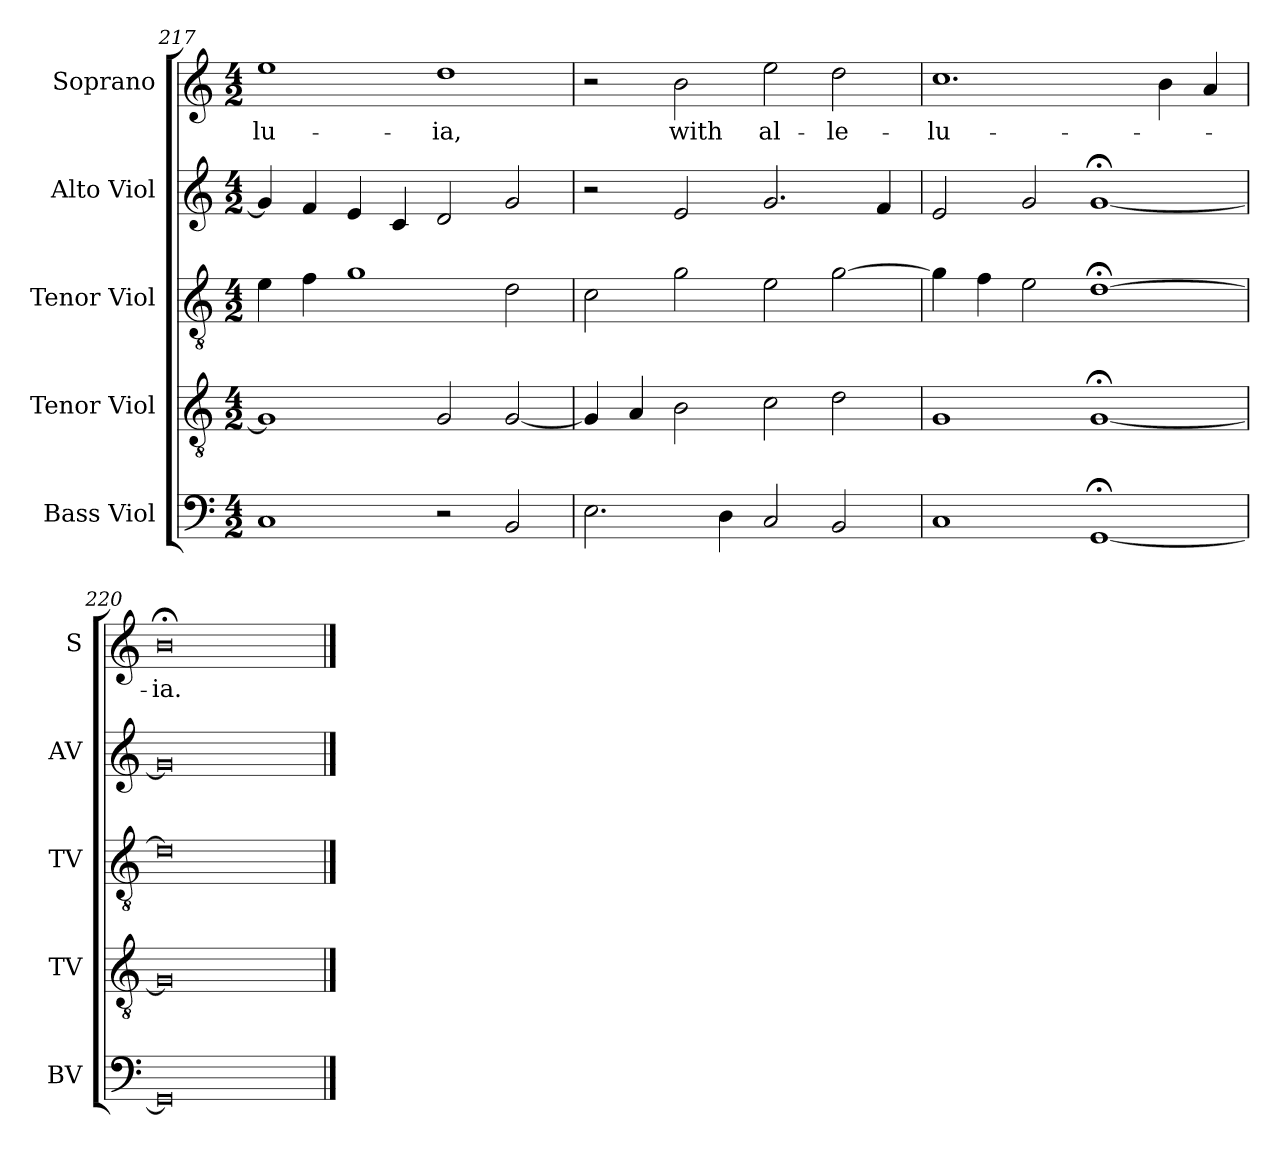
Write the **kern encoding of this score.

**kern	**kern	**kern	**kern	**kern	**text
*part5	*part4	*part3	*part2	*part1	*part1
*staff5	*staff4	*staff3	*staff2	*staff1	*staff1
*I"Bass Viol	*I"Tenor Viol	*I"Tenor Viol	*I"Alto Viol	*I"Soprano	*
*I'BV	*I'TV	*I'TV	*I'AV	*I'S	*
*clefF4	*clefGv2	*clefGv2	*clefG2	*clefG2	*
*ITrd7c12	*ITrd7c12	*ITrd7c12	*ITrd7c12	*	*
*k[]	*k[]	*k[]	*k[]	*k[]	*
*C:	*C:	*C:	*C:	*C:	*
*M4/2	*M4/2	*M4/2	*M4/2	*M4/2	*
=217	=217	=217	=217	=217	=217
!	!	!	!	!	!LO:LY:b
1CC	1GG]	4E\	4G/]	1ee	-lu-
.	.	4F\	4F/	.	.
.	.	1G	4E/	.	.
.	.	.	4C/	.	.
!	!	!	!	!	!LO:LY:b
2r	2GG/	.	2D/	1dd	-ia,
2BBB/	[2GG/	2D\	2G/	.	.
!!LO:LB:g=z
=218	=218	=218	=218	=218	=218
2.EE\	4GG/]	2C\	2r	2r	.
.	4AA/	.	.	.	.
!	!	!	!	!	!LO:LY:b
.	2BB\	2G\	2E/	2b\	with
4DD\	.	.	.	.	.
!	!	!	!	!	!LO:LY:b
2CC/	2C\	2E\	2.G/	2ee\	al-
!	!	!	!	!	!LO:LY:b
2BBB/	2D\	[2G\	.	2dd\	-le-
.	.	.	4F/	.	.
=219	=219	=219	=219	=219	=219
!	!	!	!	!	!LO:LY:b
1CC	1GG	4G\]	2E/	1.cc	-lu-
.	.	4F\	.	.	.
.	.	2E\	2G/	.	.
[1GGG;<	[1GG;<	[1D;<	[1G;<	.	.
.	.	.	.	4b\	.
.	.	.	.	4a/	.
=220	=220	=220	=220	=220	=220
!	!	!	!	!	!LO:LY:b
0GGG]	0GG]	0D]	0G]	0b;<	-ia.
==	==	==	==	==	==
*-	*-	*-	*-	*-	*-
